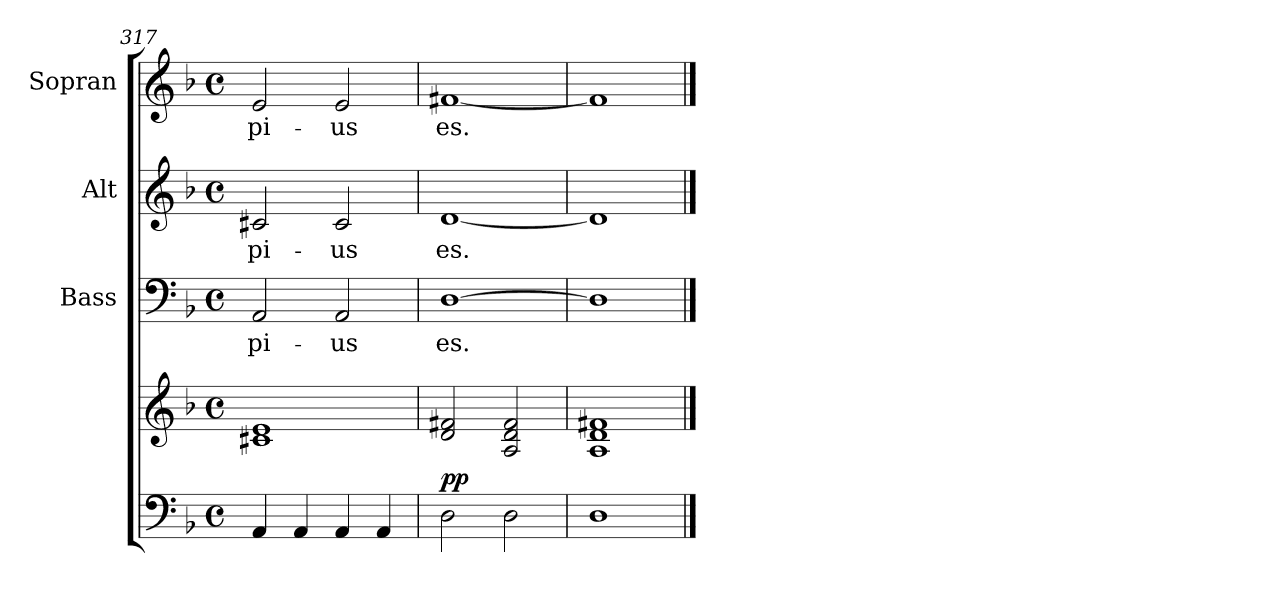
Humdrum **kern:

**kern	**kern	**dynam	**kern	**text	**kern	**text	**kern	**text
*part4	*part4	*part4	*part3	*part3	*part2	*part2	*part1	*part1
*staff5	*staff4	*staff4/5	*staff3	*staff3	*staff2	*staff2	*staff1	*staff1
*	*	*	*I"Bass	*	*I"Alt	*	*I"Sopran	*
*	*	*	*I'B.	*	*I'A.	*	*I'S.	*
*clefF4	*clefG2	*	*clefF4	*	*clefG2	*	*clefG2	*
*k[b-]	*k[b-]	*	*k[b-]	*	*k[b-]	*	*k[b-]	*
*F:	*F:	*	*F:	*	*F:	*	*F:	*
*M4/4	*M4/4	*	*M4/4	*	*M4/4	*	*M4/4	*
*met(c)	*met(c)	*	*met(c)	*	*met(c)	*	*met(c)	*
=317	=317	=317	=317	=317	=317	=317	=317	=317
!	!	!	!	!LO:LY:b	!	!LO:LY:b	!	!LO:LY:b
4AA/	1c#X 1e	.	2AA/	pi-	2c#X/	pi-	2e/	pi-
4AA/	.	.	.	.	.	.	.	.
!	!	!	!	!LO:LY:b	!	!LO:LY:b	!	!LO:LY:b
4AA/	.	.	2AA/	-us	2c#/	-us	2e/	-us
4AA/	.	.	.	.	.	.	.	.
=318	=318	=318	=318	=318	=318	=318	=318	=318
!	!	!LO:DY:a=2	!	!LO:LY:b	!	!LO:LY:b	!	!LO:LY:b
2D\	2d/ 2f#X/	pp	[1D	es.	[1d	es.	[1f#X	es.
2D\	2A/ 2d/ 2f#/	.	.	.	.	.	.	.
=319	=319	=319	=319	=319	=319	=319	=319	=319
1D	1A 1d 1f#X	.	1D]	.	1d]	.	1f#]	.
==	==	==	==	==	==	==	==	==
*-	*-	*-	*-	*-	*-	*-	*-	*-
